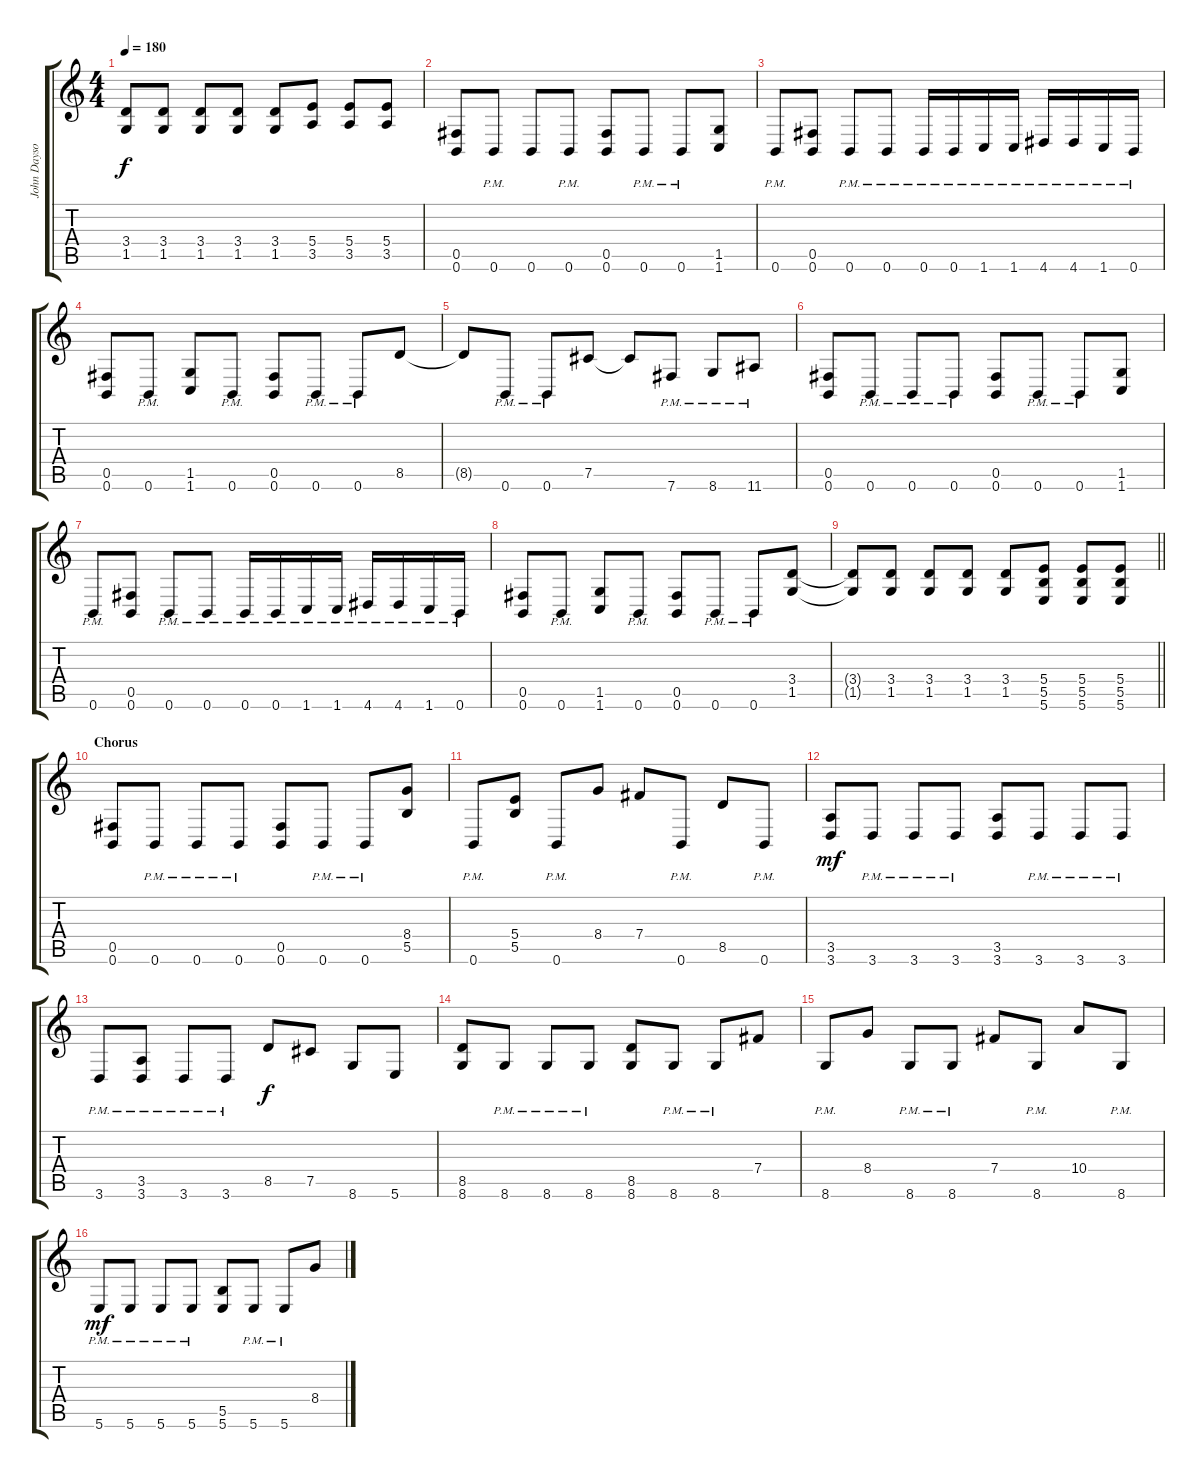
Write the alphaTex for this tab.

\track ("John Dayson" "John Dayso") {instrument overdrivenguitar}
\staff {score tabs}
\tuning (Db4 Ab3 E3 B2 Gb2 B1) {hide}
\ts (4 4)
\tempo 180
\clef g2
\ks c
(3.4{t} 1.5{t}).8{dy f} (3.4 1.5).8 (3.4 1.5).8 (3.4 1.5).8 (3.4 1.5).8 (5.4 3.5).8 (5.4 3.5).8 (5.4 3.5).8 |
(0.5 0.6).8 0.6{pm}.8 0.6.8 0.6{pm}.8 (0.5 0.6).8 0.6{pm}.8 0.6{pm}.8 (1.5 1.6).8 |
0.6{pm}.8 (0.5 0.6).8 0.6{pm}.8 0.6{pm}.8 0.6{pm}.16 0.6{pm}.16 1.6{pm}.16 1.6{pm}.16 4.6{pm}.16 4.6{pm}.16 1.6{pm}.16 0.6{pm}.16 |
(0.5 0.6).8 0.6{pm}.8 (1.5 1.6).8 0.6{pm}.8 (0.5 0.6).8 0.6{pm}.8 0.6{pm}.8 8.5.8 |
8.5{t}.8 0.6{pm}.8 0.6{pm}.8 7.5.8 7.5{t}.8 7.6{pm}.8 8.6{pm}.8 11.6{pm}.8 |
(0.5 0.6).8 0.6{pm}.8 0.6{pm}.8 0.6{pm}.8 (0.5 0.6).8 0.6{pm}.8 0.6{pm}.8 (1.5 1.6).8 |
0.6{pm}.8 (0.5 0.6).8 0.6{pm}.8 0.6{pm}.8 0.6{pm}.16 0.6{pm}.16 1.6{pm}.16 1.6{pm}.16 4.6{pm}.16 4.6{pm}.16 1.6{pm}.16 0.6{pm}.16 |
(0.5 0.6).8 0.6{pm}.8 (1.5 1.6).8 0.6{pm}.8 (0.5 0.6).8 0.6{pm}.8 0.6{pm}.8 (3.4 1.5).8 |
\barLineRight lightlight
(3.4{t} 1.5{t}).8 (3.4 1.5).8 (3.4 1.5).8 (3.4 1.5).8 (3.4 1.5).8 (5.4 5.5 5.6).8 (5.4 5.5 5.6).8 (5.4 5.5 5.6).8 |
\section ("" "Chorus")
(0.5 0.6).8 0.6{pm}.8 0.6{pm}.8 0.6{pm}.8 (0.5 0.6).8 0.6{pm}.8 0.6{pm}.8 (8.4 5.5).8 |
0.6{pm}.8 (5.4 5.5).8 0.6{pm}.8 8.4.8 7.4.8 0.6{pm}.8 8.5.8 0.6{pm}.8 |
(3.5 3.6).8{dy mf} 3.6{pm}.8 3.6{pm}.8 3.6{pm}.8 (3.5 3.6).8 3.6{pm}.8 3.6{pm}.8 3.6{pm}.8 |
3.6{pm}.8 (3.5 3.6{pm}).8 3.6{pm}.8 3.6{pm}.8 8.5.8{dy f} 7.5.8 8.6.8 5.6.8 |
(8.5 8.6).8 8.6{pm}.8 8.6{pm}.8 8.6{pm}.8 (8.5 8.6).8 8.6{pm}.8 8.6{pm}.8 7.4.8 |
8.6{pm}.8 8.4.8 8.6{pm}.8 8.6{pm}.8 7.4.8 8.6{pm}.8 10.4.8 8.6{pm}.8 |
5.6{pm}.8{dy mf} 5.6{pm}.8 5.6{pm}.8 5.6{pm}.8 (5.5 5.6).8 5.6{pm}.8 5.6{pm}.8 8.4.8
